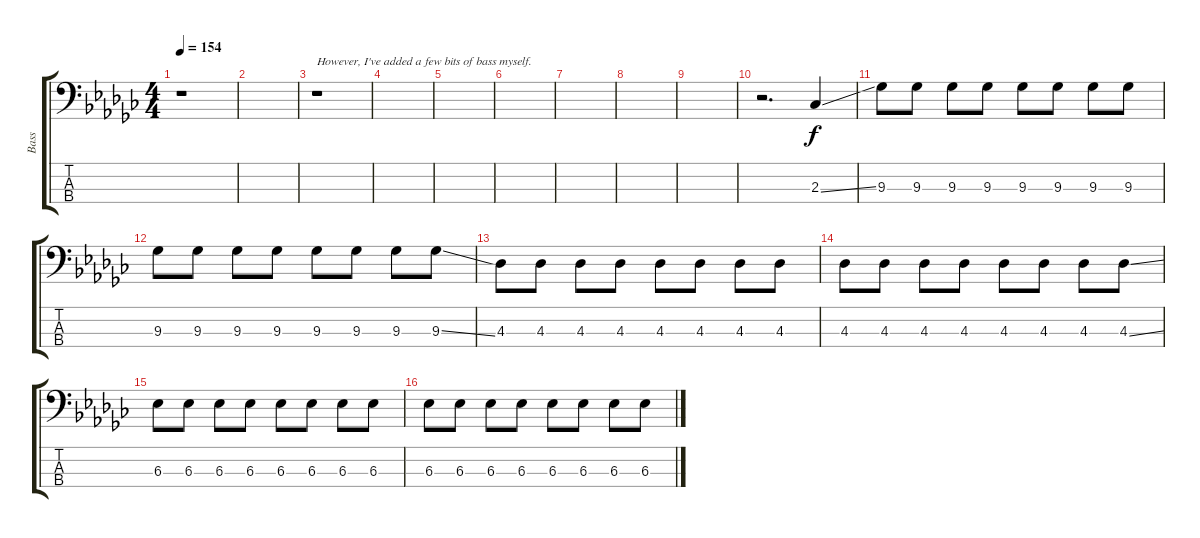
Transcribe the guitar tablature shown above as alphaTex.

\track ("Bass" "Bass") {instrument electricbassfinger}
\staff {score tabs}
\tuning (G2 D2 A1 D1) {hide}
\ts (4 4)
\tempo 154
\clef f4
\ks gb
r.1{dy f instrument electricbassfinger} |
|
r.1{txt "However, I've added a few bits of bass myself."} |
|
|
|
|
|
|
r.2{d} 2.3{ss}.4 |
9.3.8 9.3.8 9.3.8 9.3.8 9.3.8 9.3.8 9.3.8 9.3.8 |
9.3.8 9.3.8 9.3.8 9.3.8 9.3.8 9.3.8 9.3.8 9.3{ss}.8 |
4.3.8 4.3.8 4.3.8 4.3.8 4.3.8 4.3.8 4.3.8 4.3.8 |
4.3.8 4.3.8 4.3.8 4.3.8 4.3.8 4.3.8 4.3.8 4.3{ss}.8 |
6.3.8 6.3.8 6.3.8 6.3.8 6.3.8 6.3.8 6.3.8 6.3.8 |
6.3.8 6.3.8 6.3.8 6.3.8 6.3.8 6.3.8 6.3.8 6.3{ss}.8
